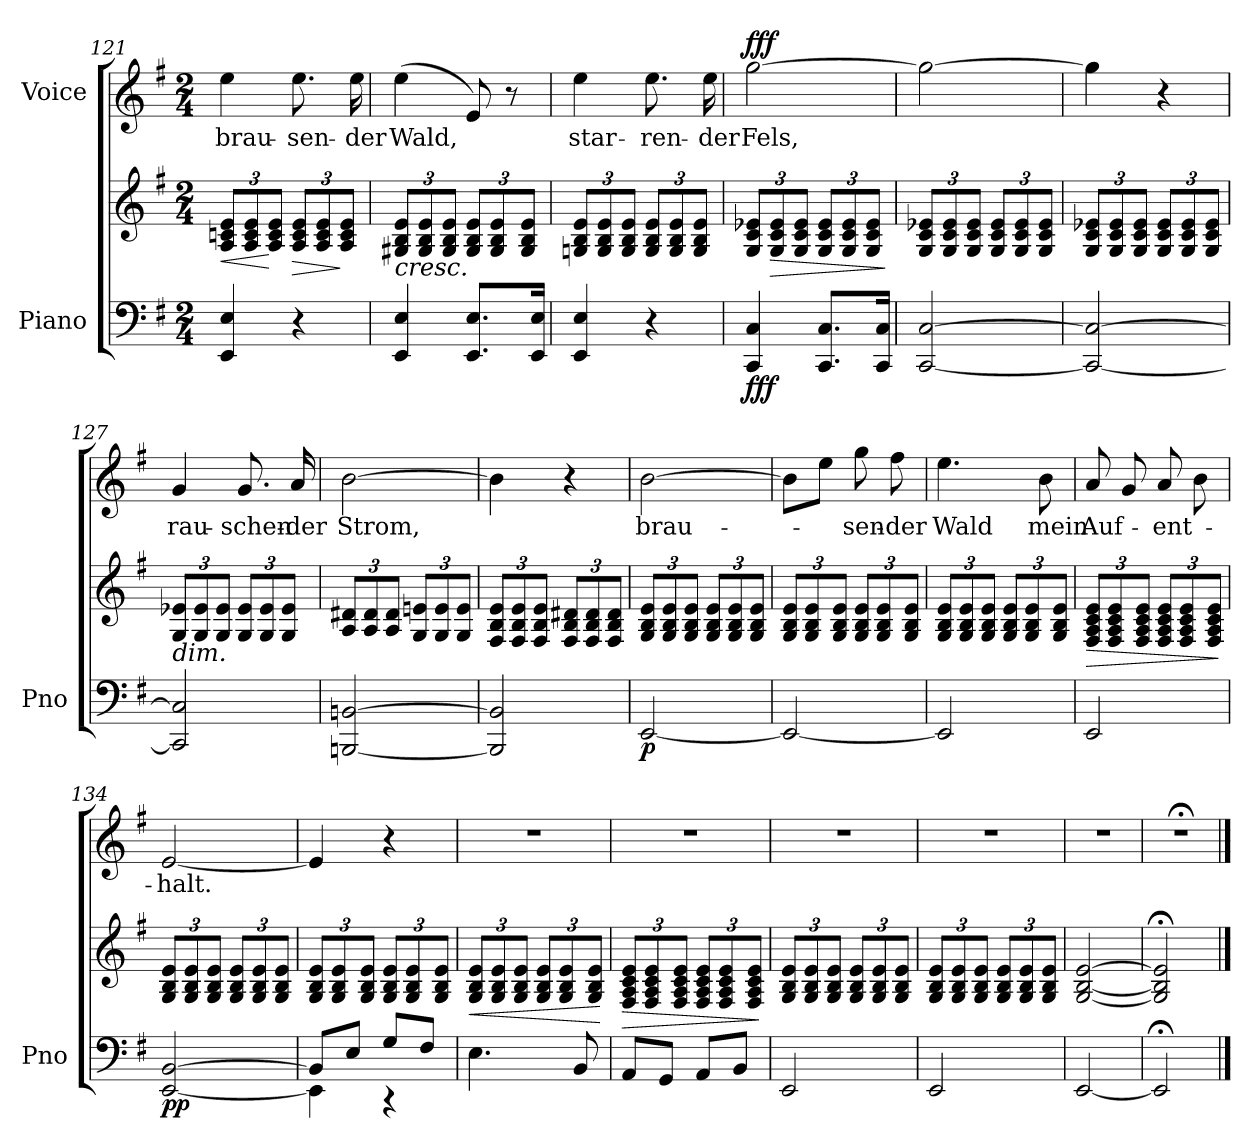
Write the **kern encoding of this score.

**kern	**kern	**dynam	**kern	**text	**dynam
*part2	*part2	*part2	*part1	*part1	*part1
*staff3	*staff2	*staff2/3	*staff1	*staff1	*staff1
*I"Piano	*	*	*I"Voice	*	*
*I'Pno	*	*	*	*	*
*clefF4	*clefG2	*	*clefG2	*	*
*k[f#]	*k[f#]	*	*k[f#]	*	*
*M2/4	*M2/4	*	*M2/4	*	*
*	*Xbrackettup	*	*	*	*
=121	=121	=121	=121	=121	=121
!	!	!LO:HP:b	!	!	!
4EE/ 4E/	12A/ 12cn/ 12e/L	<	4ee\	brau-	.
.	12A/ 12c/ 12e/	.	.	.	.
.	12A/ 12c/ 12e/J	[	.	.	.
!	!	!LO:HP:b	!	!	!
4r	12A/ 12c/ 12e/L	>	8.ee\	-sen-	.
.	12A/ 12c/ 12e/	.	.	.	.
.	12A/ 12c/ 12e/J	]	.	.	.
.	.	.	16ee\	-der	.
=122	=122	=122	=122	=122	=122
!	!LO:TX:b:i:t=cresc.	!	!	!	!
4EE/ 4E/	12G#X/ 12B/ 12e/L	.	(4ee\	Wald,	.
.	12G#/ 12B/ 12e/	.	.	.	.
.	12G#/ 12B/ 12e/J	.	.	.	.
8.EE/ 8.E/L	12G#/ 12B/ 12e/L	.	8e/)	.	.
.	12G#/ 12B/ 12e/	.	.	.	.
.	.	.	8r	.	.
.	12G#/ 12B/ 12e/J	.	.	.	.
16EE/ 16E/Jk	.	.	.	.	.
=123	=123	=123	=123	=123	=123
4EE/ 4E/	12Gn/ 12B/ 12e/L	.	4ee\	star-	.
.	12G/ 12B/ 12e/	.	.	.	.
.	12G/ 12B/ 12e/J	.	.	.	.
4r	12G/ 12B/ 12e/L	.	8.ee\	-ren-	.
.	12G/ 12B/ 12e/	.	.	.	.
.	12G/ 12B/ 12e/J	.	.	.	.
.	.	.	16ee\	-der	.
=124	=124	=124	=124	=124	=124
!	!	!LO:DY:b=2	!	!	!LO:DY:b
4CC/ 4C/	12G/ 12c/ 12e-X/L	fff	[2gg\	Fels,	fff
!	!	!LO:HP:b	!	!	!
.	12G/ 12c/ 12e-/	>	.	.	.
.	12G/ 12c/ 12e-/J	.	.	.	.
8.CC/ 8.C/L	12G/ 12c/ 12e-/L	.	.	.	.
.	12G/ 12c/ 12e-/	.	.	.	.
.	12G/ 12c/ 12e-/J	.	.	.	.
16CC/ 16C/Jk	.	.	.	.	.
.	.	]	.	.	.
=125	=125	=125	=125	=125	=125
[2CC/ [2C/	12G/ 12c/ 12e-X/L	.	2gg\_	.	.
.	12G/ 12c/ 12e-/	.	.	.	.
.	12G/ 12c/ 12e-/J	.	.	.	.
.	12G/ 12c/ 12e-/L	.	.	.	.
.	12G/ 12c/ 12e-/	.	.	.	.
.	12G/ 12c/ 12e-/J	.	.	.	.
=126	=126	=126	=126	=126	=126
2CC/_ 2C/_	12G/ 12c/ 12e-X/L	.	4gg\]	.	.
.	12G/ 12c/ 12e-/	.	.	.	.
.	12G/ 12c/ 12e-/J	.	.	.	.
.	12G/ 12c/ 12e-/L	.	4r	.	.
.	12G/ 12c/ 12e-/	.	.	.	.
.	12G/ 12c/ 12e-/J	.	.	.	.
=127	=127	=127	=127	=127	=127
!	!LO:TX:b:i:t=dim.	!	!	!	!
2CC/] 2C/]	12G/ 12e-X/L	.	4g/	rau-	.
.	12G/ 12e-/	.	.	.	.
.	12G/ 12e-/J	.	.	.	.
.	12G/ 12e-/L	.	8.g/	-schen-	.
.	12G/ 12e-/	.	.	.	.
.	12G/ 12e-/J	.	.	.	.
.	.	.	16a/	-der	.
=128	=128	=128	=128	=128	=128
[2BBBn/ [2BBn/	12A/ 12d#X/L	.	[2b\	Strom,	.
.	12A/ 12d#/	.	.	.	.
.	12A/ 12d#/J	.	.	.	.
.	12G/ 12en/L	.	.	.	.
.	12G/ 12e/	.	.	.	.
.	12G/ 12e/J	.	.	.	.
=129	=129	=129	=129	=129	=129
2BBBn/] 2BBn/]	12F#/ 12B/ 12e/L	.	4b\]	.	.
.	12F#/ 12B/ 12e/	.	.	.	.
.	12F#/ 12B/ 12e/J	.	.	.	.
.	12F#/ 12B/ 12d#X/L	.	4r	.	.
.	12F#/ 12B/ 12d#/	.	.	.	.
.	12F#/ 12B/ 12d#/J	.	.	.	.
=130	=130	=130	=130	=130	=130
!	!	!LO:DY:b=2	!	!	!
[2EE/	12G/ 12B/ 12e/L	p	[2b\	brau-	.
.	12G/ 12B/ 12e/	.	.	.	.
.	12G/ 12B/ 12e/J	.	.	.	.
.	12G/ 12B/ 12e/L	.	.	.	.
.	12G/ 12B/ 12e/	.	.	.	.
.	12G/ 12B/ 12e/J	.	.	.	.
=131	=131	=131	=131	=131	=131
2EE/_	12G/ 12B/ 12e/L	.	8b\L]	.	.
.	12G/ 12B/ 12e/	.	.	.	.
.	.	.	8ee\J	.	.
.	12G/ 12B/ 12e/J	.	.	.	.
.	12G/ 12B/ 12e/L	.	8gg\	-sen-	.
.	12G/ 12B/ 12e/	.	.	.	.
.	.	.	8ff#\	-der	.
.	12G/ 12B/ 12e/J	.	.	.	.
=132	=132	=132	=132	=132	=132
2EE/]	12G/ 12B/ 12e/L	.	4.ee\	Wald	.
.	12G/ 12B/ 12e/	.	.	.	.
.	12G/ 12B/ 12e/J	.	.	.	.
.	12G/ 12B/ 12e/L	.	.	.	.
.	12G/ 12B/ 12e/	.	.	.	.
.	.	.	8b\	mein	.
.	12G/ 12B/ 12e/J	.	.	.	.
=133	=133	=133	=133	=133	=133
!	!	!LO:HP:b	!	!	!
2EE/	12F#/ 12A/ 12c/ 12e/L	>	8a/	Auf-	.
.	12F#/ 12A/ 12c/ 12e/	.	.	.	.
.	.	.	8g/	.	.
.	12F#/ 12A/ 12c/ 12e/J	.	.	.	.
.	12F#/ 12A/ 12c/ 12e/L	.	8a/	-ent-	.
.	12F#/ 12A/ 12c/ 12e/	.	.	.	.
.	.	.	8b\	.	.
.	12F#/ 12A/ 12c/ 12e/J	.	.	.	.
.	.	]	.	.	.
=134	=134	=134	=134	=134	=134
!	!	!LO:DY:b=2	!	!	!
[2EE/ [2BB/	12G/ 12B/ 12e/L	pp	[2e/	-halt.	.
.	12G/ 12B/ 12e/	.	.	.	.
.	12G/ 12B/ 12e/J	.	.	.	.
.	12G/ 12B/ 12e/L	.	.	.	.
.	12G/ 12B/ 12e/	.	.	.	.
.	12G/ 12B/ 12e/J	.	.	.	.
=135	=135	=135	=135	=135	=135
*^	*	*	*	*	*
8BB/L]	4EE\]	12G/ 12B/ 12e/L	.	4e/]	.	.
.	.	12G/ 12B/ 12e/	.	.	.	.
8E/J	.	.	.	.	.	.
.	.	12G/ 12B/ 12e/J	.	.	.	.
8G/L	4r	12G/ 12B/ 12e/L	.	4r	.	.
.	.	12G/ 12B/ 12e/	.	.	.	.
8F#/J	.	.	.	.	.	.
.	.	12G/ 12B/ 12e/J	.	.	.	.
*v	*v	*	*	*	*	*
=136	=136	=136	=136	=136	=136
!	!	!LO:HP:b	!	!	!
4.E\	12G/ 12B/ 12e/L	<	2r	.	.
.	12G/ 12B/ 12e/	.	.	.	.
.	12G/ 12B/ 12e/J	.	.	.	.
.	12G/ 12B/ 12e/L	.	.	.	.
.	12G/ 12B/ 12e/	.	.	.	.
8BB/	.	.	.	.	.
.	12G/ 12B/ 12e/J	.	.	.	.
.	.	[	.	.	.
=137	=137	=137	=137	=137	=137
!	!	!LO:HP:b	!	!	!
8AA/L	12F#/ 12A/ 12c/ 12e/L	>	2r	.	.
.	12F#/ 12A/ 12c/ 12e/	.	.	.	.
8GG/J	.	.	.	.	.
.	12F#/ 12A/ 12c/ 12e/J	.	.	.	.
8AA/L	12F#/ 12A/ 12c/ 12e/L	.	.	.	.
.	12F#/ 12A/ 12c/ 12e/	.	.	.	.
8BB/J	.	.	.	.	.
.	12F#/ 12A/ 12c/ 12e/J	.	.	.	.
.	.	]	.	.	.
=138	=138	=138	=138	=138	=138
2EE/	12G/ 12B/ 12e/L	.	2r	.	.
.	12G/ 12B/ 12e/	.	.	.	.
.	12G/ 12B/ 12e/J	.	.	.	.
.	12G/ 12B/ 12e/L	.	.	.	.
.	12G/ 12B/ 12e/	.	.	.	.
.	12G/ 12B/ 12e/J	.	.	.	.
=139	=139	=139	=139	=139	=139
2EE/	12G/ 12B/ 12e/L	.	2r	.	.
.	12G/ 12B/ 12e/	.	.	.	.
.	12G/ 12B/ 12e/J	.	.	.	.
.	12G/ 12B/ 12e/L	.	.	.	.
.	12G/ 12B/ 12e/	.	.	.	.
.	12G/ 12B/ 12e/J	.	.	.	.
=140	=140	=140	=140	=140	=140
[2EE/	[2G/ [2B/ [2e/	.	2r	.	.
=141	=141	=141	=141	=141	=141
2EE;</]	2G/];< 2B/];< 2e/];<	.	2r;<	.	.
==	==	==	==	==	==
*-	*-	*-	*-	*-	*-
